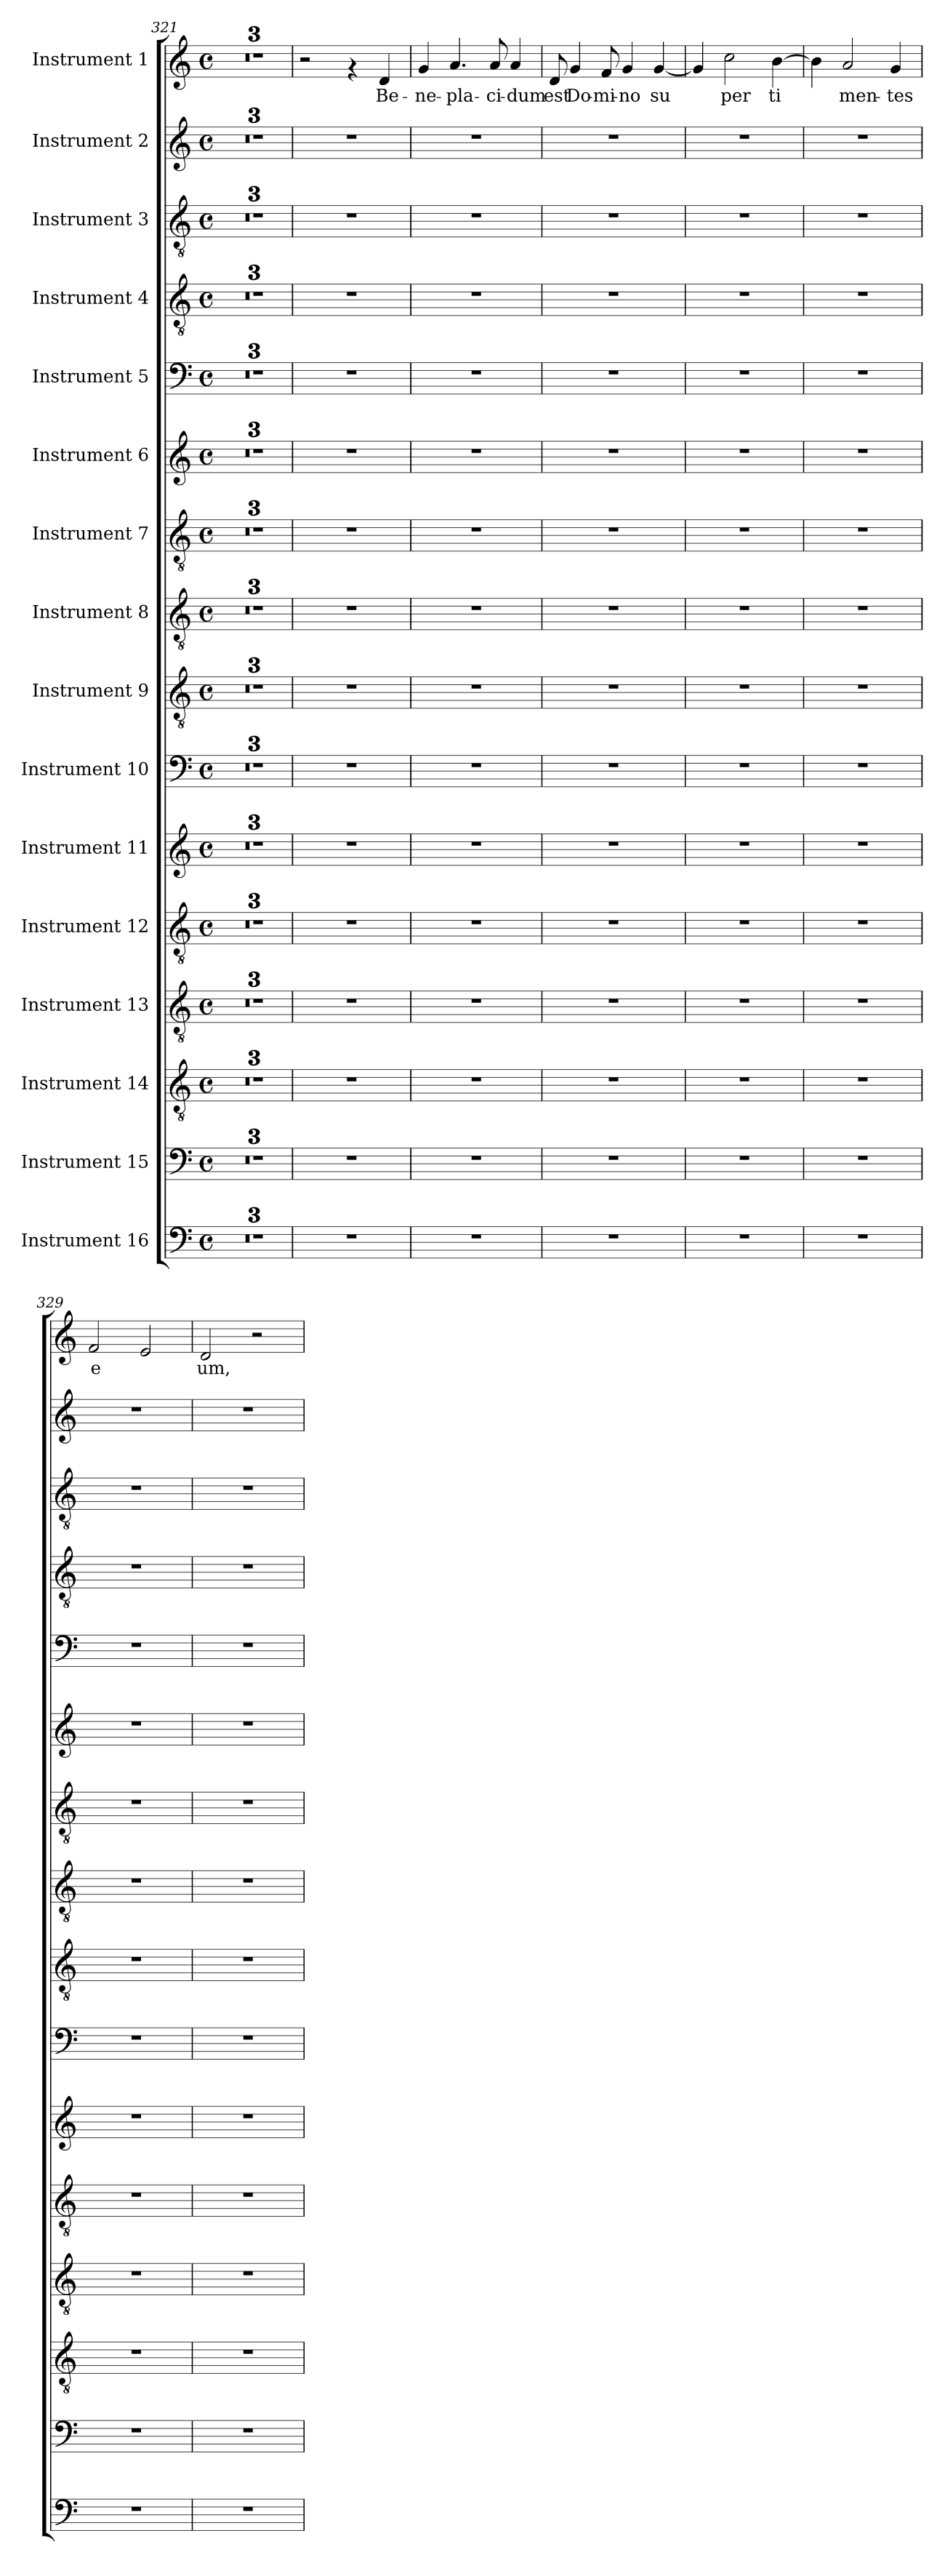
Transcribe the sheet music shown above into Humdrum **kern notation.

**kern	**kern	**kern	**kern	**kern	**kern	**kern	**kern	**kern	**kern	**kern	**kern	**kern	**kern	**kern	**kern	**text
*part16	*part15	*part14	*part13	*part12	*part11	*part10	*part9	*part8	*part7	*part6	*part5	*part4	*part3	*part2	*part1	*part1
*staff16	*staff15	*staff14	*staff13	*staff12	*staff11	*staff10	*staff9	*staff8	*staff7	*staff6	*staff5	*staff4	*staff3	*staff2	*staff1	*staff1
*I"Instrument 16	*I"Instrument 15	*I"Instrument 14	*I"Instrument 13	*I"Instrument 12	*I"Instrument 11	*I"Instrument 10	*I"Instrument 9	*I"Instrument 8	*I"Instrument 7	*I"Instrument 6	*I"Instrument 5	*I"Instrument 4	*I"Instrument 3	*I"Instrument 2	*I"Instrument 1	*
*clefF4	*clefF4	*clefGv2	*clefGv2	*clefGv2	*clefG2	*clefF4	*clefGv2	*clefGv2	*clefGv2	*clefG2	*clefF4	*clefGv2	*clefGv2	*clefG2	*clefG2	*
*k[]	*k[]	*k[]	*k[]	*k[]	*k[]	*k[]	*k[]	*k[]	*k[]	*k[]	*k[]	*k[]	*k[]	*k[]	*k[]	*
*C:	*C:	*C:	*C:	*C:	*C:	*C:	*C:	*C:	*C:	*C:	*C:	*C:	*C:	*C:	*C:	*
*M4/4	*M4/4	*M4/4	*M4/4	*M4/4	*M4/4	*M4/4	*M4/4	*M4/4	*M4/4	*M4/4	*M4/4	*M4/4	*M4/4	*M4/4	*M4/4	*
*met(c)	*met(c)	*met(c)	*met(c)	*met(c)	*met(c)	*met(c)	*met(c)	*met(c)	*met(c)	*met(c)	*met(c)	*met(c)	*met(c)	*met(c)	*met(c)	*
=321	=321	=321	=321	=321	=321	=321	=321	=321	=321	=321	=321	=321	=321	=321	=321	=321
1r	1r	1r	1r	1r	1r	1r	1r	1r	1r	1r	1r	1r	1r	1r	1r	.
=322	=322	=322	=322	=322	=322	=322	=322	=322	=322	=322	=322	=322	=322	=322	=322	=322
1r	1r	1r	1r	1r	1r	1r	1r	1r	1r	1r	1r	1r	1r	1r	1r	.
=323	=323	=323	=323	=323	=323	=323	=323	=323	=323	=323	=323	=323	=323	=323	=323	=323
1r	1r	1r	1r	1r	1r	1r	1r	1r	1r	1r	1r	1r	1r	1r	1r	.
=324	=324	=324	=324	=324	=324	=324	=324	=324	=324	=324	=324	=324	=324	=324	=324	=324
1r	1r	1r	1r	1r	1r	1r	1r	1r	1r	1r	1r	1r	1r	1r	2r	.
.	.	.	.	.	.	.	.	.	.	.	.	.	.	.	4rf	.
!	!	!	!	!	!	!	!	!	!	!	!	!	!	!	!	!LO:LY:b:cj
.	.	.	.	.	.	.	.	.	.	.	.	.	.	.	4d/	Be-
!!LO:LB:g=z
=325	=325	=325	=325	=325	=325	=325	=325	=325	=325	=325	=325	=325	=325	=325	=325	=325
!	!	!	!	!	!	!	!	!	!	!	!	!	!	!	!	!LO:LY:b:cj
1r	1r	1r	1r	1r	1r	1r	1r	1r	1r	1r	1r	1r	1r	1r	4g/	-ne-
!	!	!	!	!	!	!	!	!	!	!	!	!	!	!	!	!LO:LY:b:cj
.	.	.	.	.	.	.	.	.	.	.	.	.	.	.	4.a/	-pla-
!	!	!	!	!	!	!	!	!	!	!	!	!	!	!	!	!LO:LY:b:cj
.	.	.	.	.	.	.	.	.	.	.	.	.	.	.	8a/	-ci-
!	!	!	!	!	!	!	!	!	!	!	!	!	!	!	!	!LO:LY:b:cj
.	.	.	.	.	.	.	.	.	.	.	.	.	.	.	4a/	-dum
=326	=326	=326	=326	=326	=326	=326	=326	=326	=326	=326	=326	=326	=326	=326	=326	=326
!	!	!	!	!	!	!	!	!	!	!	!	!	!	!	!	!LO:LY:b:cj
1r	1r	1r	1r	1r	1r	1r	1r	1r	1r	1r	1r	1r	1r	1r	8d/	est
!	!	!	!	!	!	!	!	!	!	!	!	!	!	!	!	!LO:LY:b:cj
.	.	.	.	.	.	.	.	.	.	.	.	.	.	.	4g/	Do-
!	!	!	!	!	!	!	!	!	!	!	!	!	!	!	!	!LO:LY:b:cj
.	.	.	.	.	.	.	.	.	.	.	.	.	.	.	8f/	-mi-
!	!	!	!	!	!	!	!	!	!	!	!	!	!	!	!	!LO:LY:b:cj
.	.	.	.	.	.	.	.	.	.	.	.	.	.	.	4g/	-no
!	!	!	!	!	!	!	!	!	!	!	!	!	!	!	!	!LO:LY:b:cj
.	.	.	.	.	.	.	.	.	.	.	.	.	.	.	[<4g/	su-
=327	=327	=327	=327	=327	=327	=327	=327	=327	=327	=327	=327	=327	=327	=327	=327	=327
!	!	!	!	!	!	!	!	!	!	!	!	!	!	!	!	!LO:LY:b:cj
1r	1r	1r	1r	1r	1r	1r	1r	1r	1r	1r	1r	1r	1r	1r	4g/]	--
!	!	!	!	!	!	!	!	!	!	!	!	!	!	!	!	!LO:LY:b:cj
.	.	.	.	.	.	.	.	.	.	.	.	.	.	.	2cc\	-per
!	!	!	!	!	!	!	!	!	!	!	!	!	!	!	!	!LO:LY:b:cj
.	.	.	.	.	.	.	.	.	.	.	.	.	.	.	[>4b\	ti-
=328	=328	=328	=328	=328	=328	=328	=328	=328	=328	=328	=328	=328	=328	=328	=328	=328
!	!	!	!	!	!	!	!	!	!	!	!	!	!	!	!	!LO:LY:b:cj
1r	1r	1r	1r	1r	1r	1r	1r	1r	1r	1r	1r	1r	1r	1r	4b\]	--
!	!	!	!	!	!	!	!	!	!	!	!	!	!	!	!	!LO:LY:b:cj
.	.	.	.	.	.	.	.	.	.	.	.	.	.	.	2a/	-men-
!	!	!	!	!	!	!	!	!	!	!	!	!	!	!	!	!LO:LY:b:cj
.	.	.	.	.	.	.	.	.	.	.	.	.	.	.	4g/	-tes
=329	=329	=329	=329	=329	=329	=329	=329	=329	=329	=329	=329	=329	=329	=329	=329	=329
!	!	!	!	!	!	!	!	!	!	!	!	!	!	!	!	!LO:LY:b:cj
1r	1r	1r	1r	1r	1r	1r	1r	1r	1r	1r	1r	1r	1r	1r	2f/	e-
!	!	!	!	!	!	!	!	!	!	!	!	!	!	!	!	!LO:LY:b:cj
.	.	.	.	.	.	.	.	.	.	.	.	.	.	.	2e/	--
=330	=330	=330	=330	=330	=330	=330	=330	=330	=330	=330	=330	=330	=330	=330	=330	=330
!	!	!	!	!	!	!	!	!	!	!	!	!	!	!	!	!LO:LY:b:cj
1r	1r	1r	1r	1r	1r	1r	1r	1r	1r	1r	1r	1r	1r	1r	2d/	-um,
.	.	.	.	.	.	.	.	.	.	.	.	.	.	.	2r	.
=	=	=	=	=	=	=	=	=	=	=	=	=	=	=	=	=
*-	*-	*-	*-	*-	*-	*-	*-	*-	*-	*-	*-	*-	*-	*-	*-	*-
